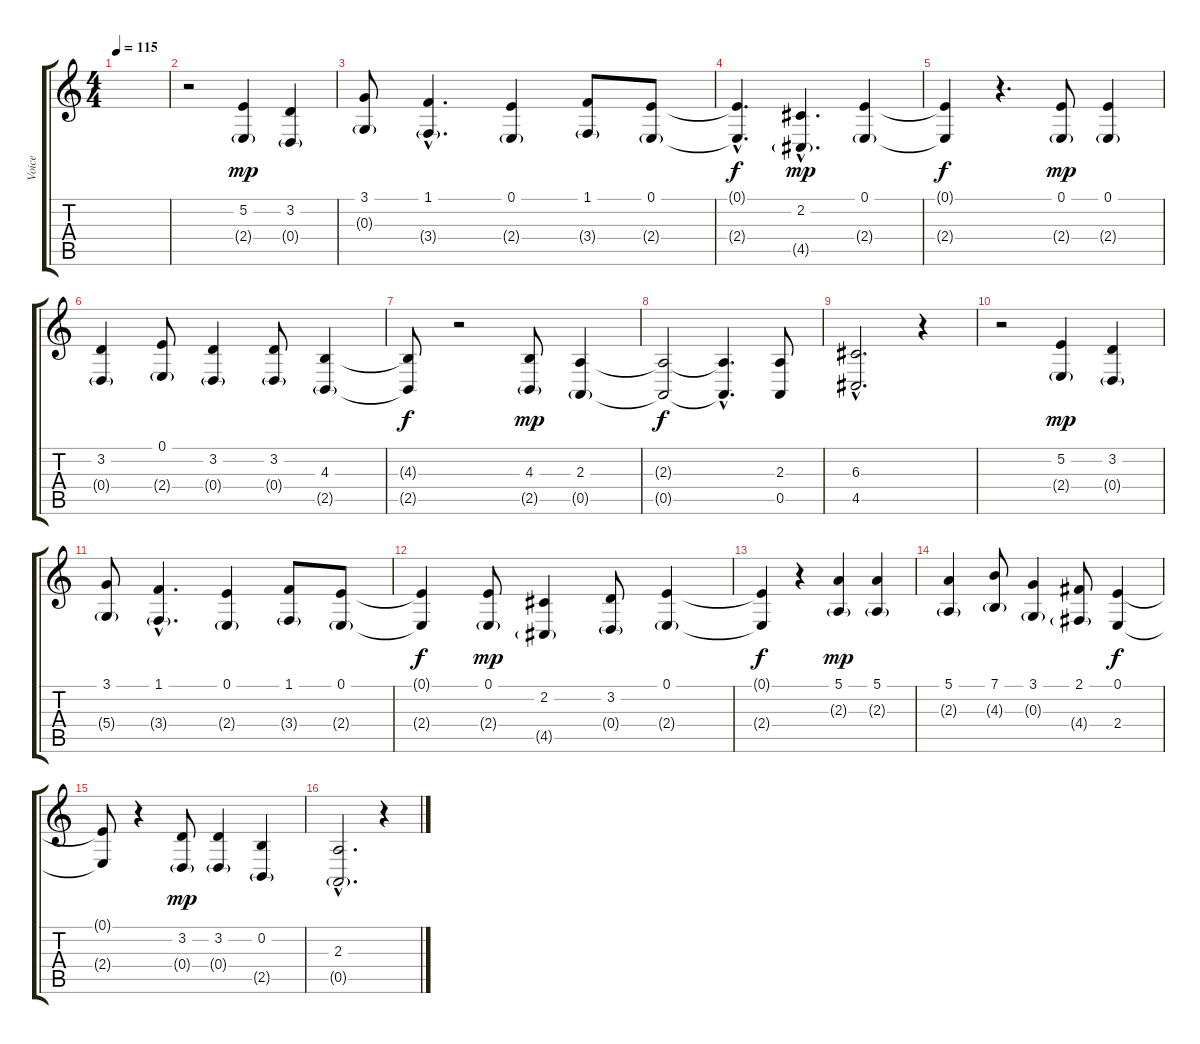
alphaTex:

\track ("Voice" "Voice") {instrument flute}
\staff {score tabs}
\tuning (E4 B3 G3 D3 A2 E2) {hide}
\ts (4 4)
\tempo 115
\clef g2
\ks c
|
r.2 (5.2 2.4{g}).4{dy mp} (3.2 0.4{g}).4 |
(3.1 0.3{g}).8 (1.1{hac} 3.4{g hac}).4{d} (0.1 2.4{g}).4 (1.1 3.4{g}).8 (0.1 2.4{g}).8 |
(0.1{hac t} 2.4{hac t}).4{d dy f} (2.2{hac} 4.5{g hac}).4{d dy mp} (0.1 2.4{g}).4 |
(0.1{t} 2.4{t}).4{dy f} r.4{d} (0.1 2.4{g}).8{dy mp} (0.1 2.4{g}).4 |
(3.2 0.4{g}).4 (0.1 2.4{g}).8 (3.2 0.4{g}).4 (3.2 0.4{g}).8 (4.3 2.5{g}).4 |
(4.3{t} 2.5{t}).8{dy f} r.2 (4.3 2.5{g}).8{dy mp} (2.3 0.5{g}).4 |
(2.3{t} 0.5{t}).2{dy f} (2.3{hac t} 0.5{hac t}).4{d} (2.3 0.5).8 |
(6.3{hac} 4.5{hac}).2{d} r.4 |
r.2 (5.2 2.4{g}).4{dy mp} (3.2 0.4{g}).4 |
(3.1 5.4{g}).8 (1.1{hac} 3.4{g hac}).4{d} (0.1 2.4{g}).4 (1.1 3.4{g}).8 (0.1 2.4{g}).8 |
(0.1{t} 2.4{t}).4{dy f} (0.1 2.4{g}).8{dy mp} (2.2 4.5{g}).4 (3.2 0.4{g}).8 (0.1 2.4{g}).4 |
(0.1{t} 2.4{t}).4{dy f} r.4 (5.1 2.3{g}).4{dy mp} (5.1 2.3{g}).4 |
(5.1 2.3{g}).4 (7.1 4.3{g}).8 (3.1 0.3{g}).4 (2.1 4.4{g}).8 (0.1 2.4).4{dy f} |
(0.1{t} 2.4{t}).8 r.4 (3.2 0.4{g}).8{dy mp} (3.2 0.4{g}).4 (0.2 2.5{g}).4 |
(2.3{hac} 0.5{g hac}).2{d} r.4
